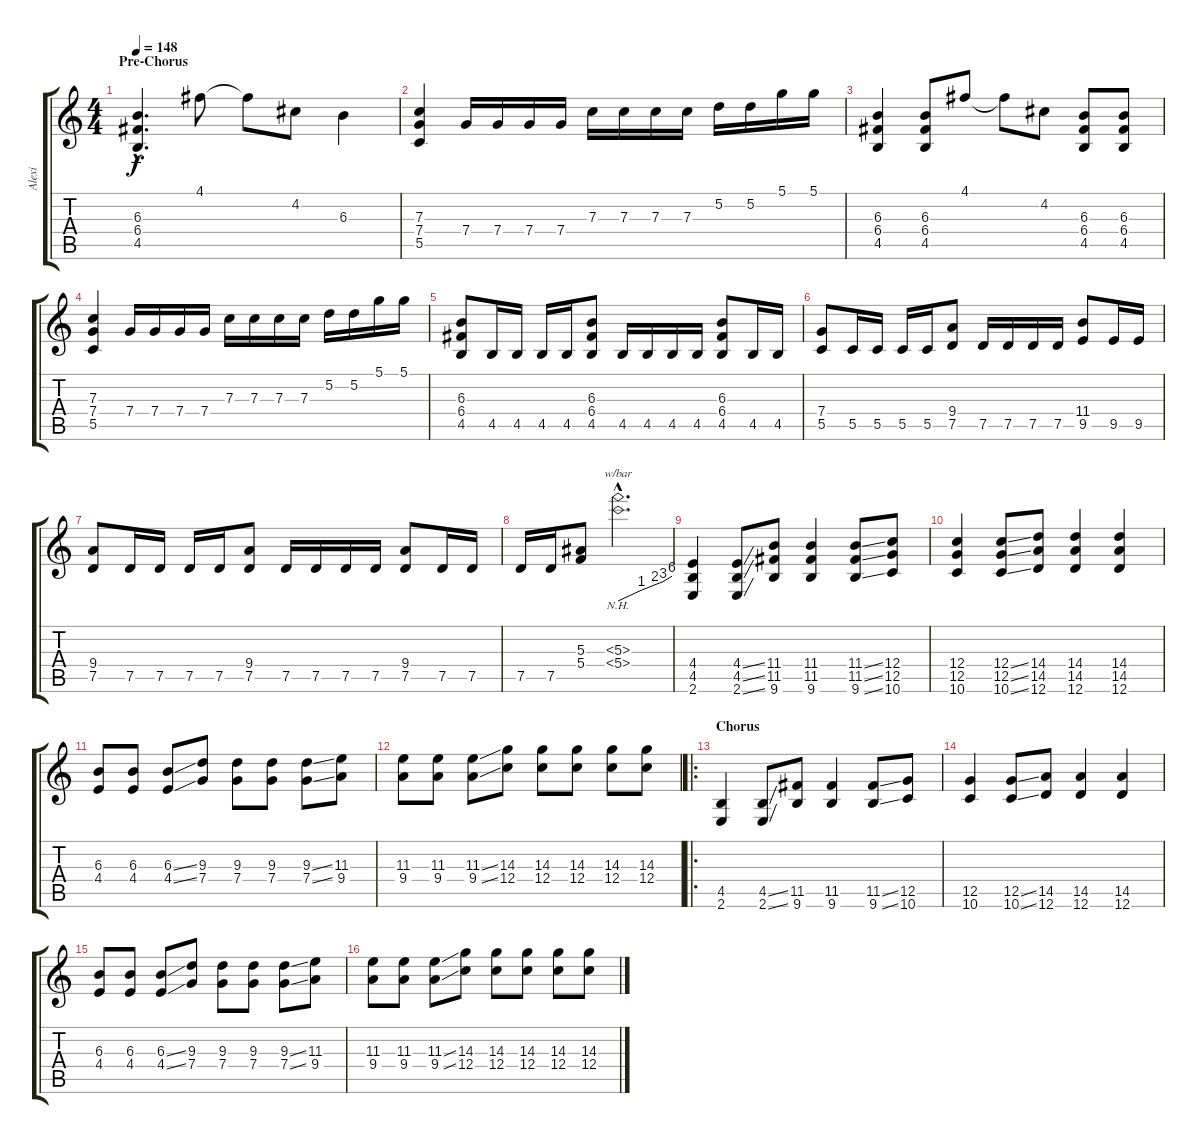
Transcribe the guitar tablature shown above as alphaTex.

\track ("Alexi" "Alexi") {instrument overdrivenguitar}
\staff {score tabs}
\tuning (D4 A3 F3 C3 G2 D2) {hide}
\ts (4 4)
\section ("" "Pre-Chorus")
\tempo 148
\clef g2
\ks c
(6.3{hac} 6.4{hac} 4.5{hac}).4{d dy f} 4.1.8 4.1{t}.8 4.2.8 6.3.4 |
(7.3 7.4 5.5).4 7.4.16 7.4.16 7.4.16 7.4.16 7.3.16 7.3.16 7.3.16 7.3.16 5.2.16 5.2.16 5.1.16 5.1.16 |
(6.3 6.4 4.5).4 (6.3 6.4 4.5).8 4.1.8 4.1{t}.8 4.2.8 (6.3 6.4 4.5).8 (6.3 6.4 4.5).8 |
(7.3 7.4 5.5).4 7.4.16 7.4.16 7.4.16 7.4.16 7.3.16 7.3.16 7.3.16 7.3.16 5.2.16 5.2.16 5.1.16 5.1.16 |
(6.3 6.4 4.5).8 4.5.16 4.5.16 4.5.16 4.5.16 (6.3 6.4 4.5).8 4.5.16 4.5.16 4.5.16 4.5.16 (6.3 6.4 4.5).8 4.5.16 4.5.16 |
(7.4 5.5).8 5.5.16 5.5.16 5.5.16 5.5.16 (9.4 7.5).8 7.5.16 7.5.16 7.5.16 7.5.16 (11.4 9.5).8 9.5.16 9.5.16 |
(9.4 7.5).8 7.5.16 7.5.16 7.5.16 7.5.16 (9.4 7.5).8 7.5.16 7.5.16 7.5.16 7.5.16 (9.4 7.5).8 7.5.16 7.5.16 |
7.5.16 7.5.16 (5.3 5.4).8 (5.3{nh hac} 5.4{nh hac}).2{d tbe (custom default 0 0 26 4 41 8 50 12 60 24)} |
(4.4 4.5 2.6).4{volume 11} (4.4{ss} 4.5{ss} 2.6{ss}).8 (11.4 11.5 9.6).8 (11.4 11.5 9.6).4 (11.4{ss} 11.5{ss} 9.6{ss}).8 (12.4 12.5 10.6).8 |
(12.4 12.5 10.6).4 (12.4{ss} 12.5{ss} 10.6{ss}).8 (14.4 14.5 12.6).8 (14.4 14.5 12.6).4 (14.4 14.5 12.6).4 |
(6.3 4.4).8 (6.3 4.4).8 (6.3{ss} 4.4{ss}).8 (9.3 7.4).8 (9.3 7.4).8 (9.3 7.4).8 (9.3{ss} 7.4{ss}).8 (11.3 9.4).8 |
(11.3 9.4).8 (11.3 9.4).8 (11.3{ss} 9.4{ss}).8 (14.3 12.4).8 (14.3 12.4).8 (14.3 12.4).8 (14.3 12.4).8 (14.3 12.4).8 |
\ro
\section ("" "Chorus")
(4.5 2.6).4{volume 11} (4.5{ss} 2.6{ss}).8 (11.5 9.6).8 (11.5 9.6).4 (11.5{ss} 9.6{ss}).8 (12.5 10.6).8 |
(12.5 10.6).4 (12.5{ss} 10.6{ss}).8 (14.5 12.6).8 (14.5 12.6).4 (14.5 12.6).4 |
(6.3 4.4).8 (6.3 4.4).8 (6.3{ss} 4.4{ss}).8 (9.3 7.4).8 (9.3 7.4).8 (9.3 7.4).8 (9.3{ss} 7.4{ss}).8 (11.3 9.4).8 |
(11.3 9.4).8 (11.3 9.4).8 (11.3{ss} 9.4{ss}).8 (14.3 12.4).8 (14.3 12.4).8 (14.3 12.4).8 (14.3 12.4).8 (14.3 12.4).8
